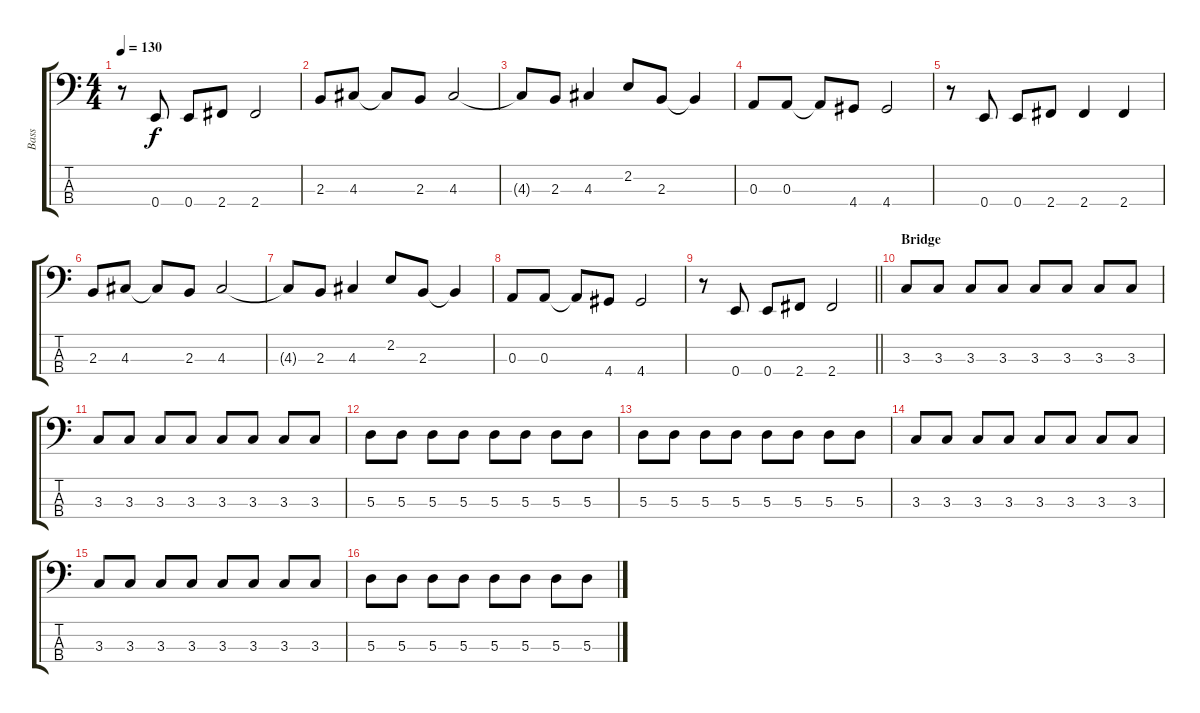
\track ("Bass" "Bass") {instrument electricbassfinger}
\staff {score tabs}
\tuning (G2 D2 A1 E1) {hide}
\ts (4 4)
\tempo 130
\clef f4
\ks c
r.8{dy f} 0.4.8 0.4.8 2.4.8 2.4.2 |
2.3.8 4.3.8 4.3{t}.8 2.3.8 4.3.2 |
4.3{t}.8 2.3.8 4.3.4 2.2.8 2.3.8 2.3{t}.4 |
0.3.8 0.3.8 0.3{t}.8 4.4.8 4.4.2 |
r.8 0.4.8 0.4.8 2.4.8 2.4.4 2.4.4 |
2.3.8 4.3.8 4.3{t}.8 2.3.8 4.3.2 |
4.3{t}.8 2.3.8 4.3.4 2.2.8 2.3.8 2.3{t}.4 |
0.3.8 0.3.8 0.3{t}.8 4.4.8 4.4.2 |
\barLineRight lightlight
r.8 0.4.8 0.4.8 2.4.8 2.4.2 |
\section ("" "Bridge")
3.3.8 3.3.8 3.3.8 3.3.8 3.3.8 3.3.8 3.3.8 3.3.8 |
3.3.8 3.3.8 3.3.8 3.3.8 3.3.8 3.3.8 3.3.8 3.3.8 |
5.3.8 5.3.8 5.3.8 5.3.8 5.3.8 5.3.8 5.3.8 5.3.8 |
5.3.8 5.3.8 5.3.8 5.3.8 5.3.8 5.3.8 5.3.8 5.3.8 |
3.3.8 3.3.8 3.3.8 3.3.8 3.3.8 3.3.8 3.3.8 3.3.8 |
3.3.8 3.3.8 3.3.8 3.3.8 3.3.8 3.3.8 3.3.8 3.3.8 |
5.3.8 5.3.8 5.3.8 5.3.8 5.3.8 5.3.8 5.3.8 5.3.8
